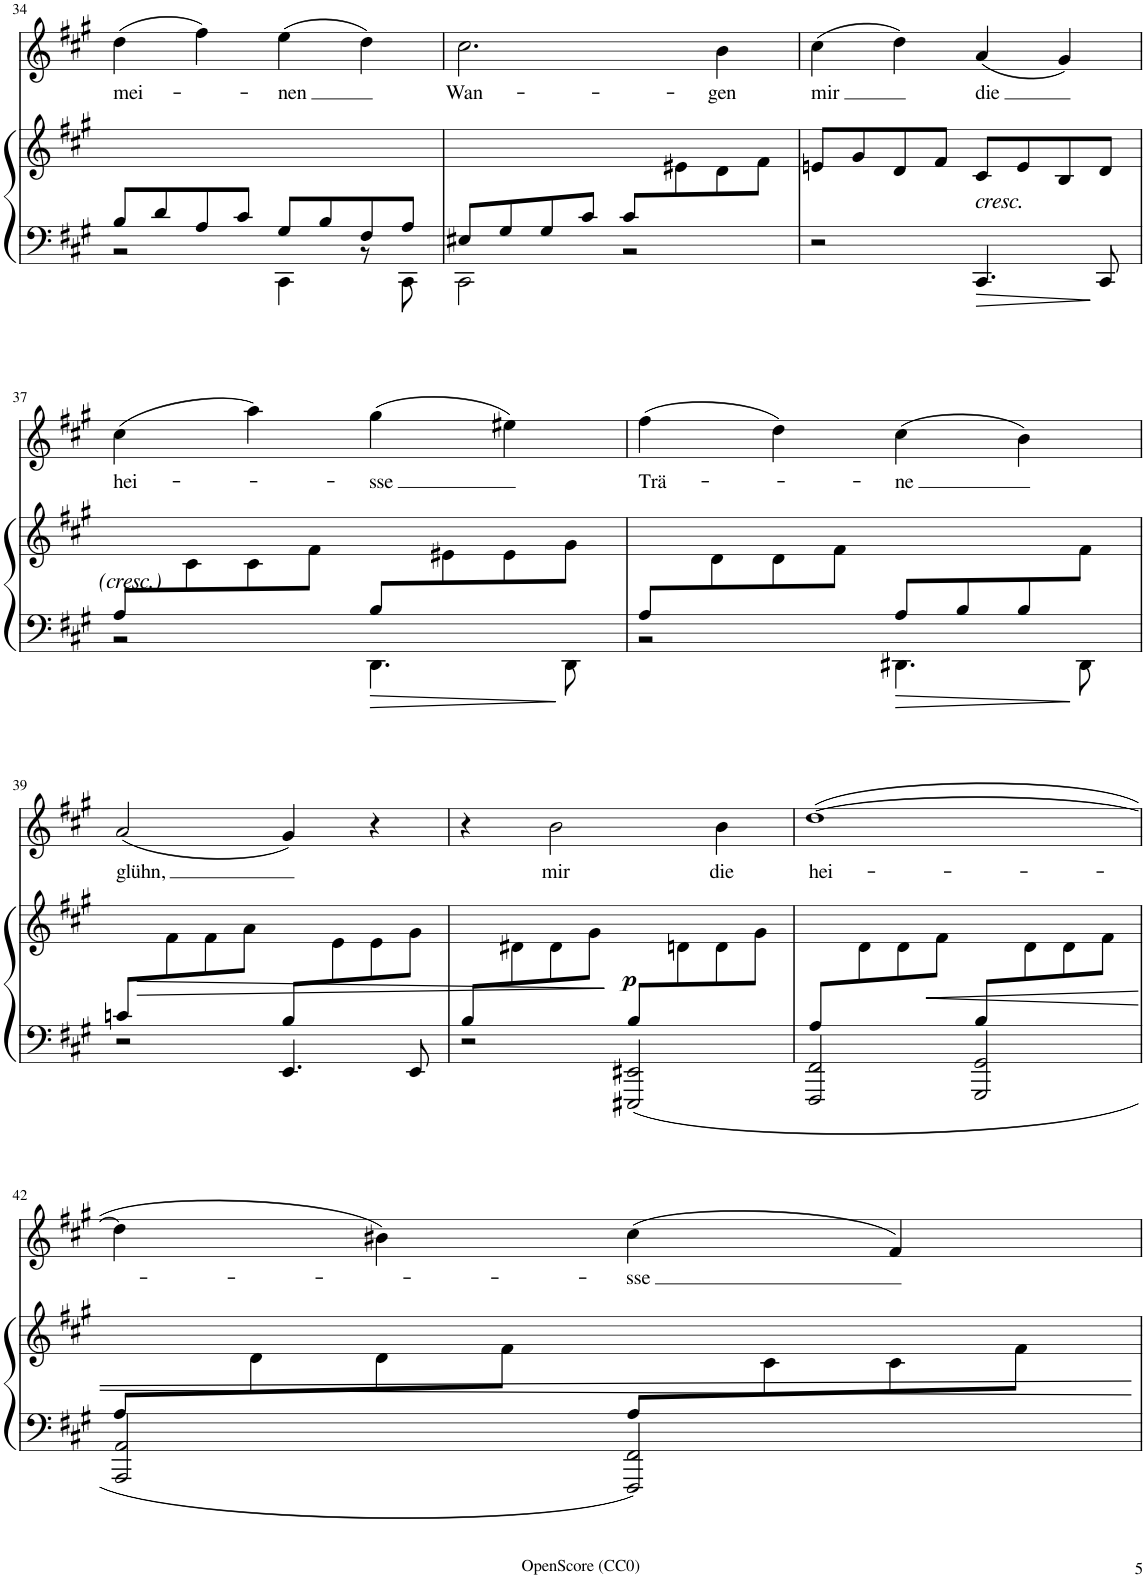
**kern	**kern	**dynam	**kern	**text
*part2	*part2	*part2	*part1	*part1
*staff3	*staff2	*staff2/3	*staff1	*staff1
*I"Pianoforte	*	*	*I"Singstimme Voice	*
*I'Pno	*	*	*	*
!!LO:PB:g=z
*clefF4	*clefG2	*	*clefG2	*
*k[f#c#g#]	*k[f#c#g#]	*	*k[f#c#g#]	*
*M2/2	*M2/2	*	*M2/2	*
*met(c|)	*met(c|)	*	*met(c|)	*
=34	=34	=34	=34	=34
*^	*	*	*	*
!	!	!	!	!	!LO:LY:b
8B/L	2r	1ryy	.	(4dd\	mei-
8d/	.	.	.	.	.
8A/	.	.	.	4ff#\)	.
8c#/J	.	.	.	.	.
!	!	!	!	!	!LO:LY:b
8G#/L	4CC#\	.	.	(4ee\	-nen
8B/	.	.	.	.	.
8F#/	8r	.	.	4dd\)	.
8A/J	8CC#\	.	.	.	.
=35	=35	=35	=35	=35	=35
*	*	*^	*	*	*
!	!	!	!	!	!	!LO:LY:b
8E#X/L	2CC#\	1ryy	8ryy	.	2.cc#\	Wan-
*	*	*v	*v	*	*	*
8G#/	.	.	.	.	.
8G#/	.	.	.	.	.
8c#/J	.	.	.	.	.
8c#/L	2r	.	.	.	.
*	*	*^	*	*	*
4.ryy	.	.	8e#X\	.	.	.
!	!	!	!	!	!	!LO:LY:b
.	.	.	8d\	.	4b\	-gen
.	.	.	8f#\J	.	.	.
*v	*v	*	*	*	*	*
=36	=36	=36	=36	=36	=36
!	!	!	!	!	!LO:LY:b
*	*v	*v	*	*	*
2r	8en/L	.	(4cc#\	mir
.	8g#/	.	.	.
.	8d/	.	4dd\)	.
.	8f#/J	.	.	.
!	!LO:TX:b:i:t=cresc.	!	!	!
!	!	!	!	!LO:LY:b
4.CC#/	8c#/L	.	(4a/	die
.	8e/	.	.	.
.	8B/	.	4g#/)	.
8CC#/	8d/J	.	.	.
!!LO:LB:g=z
=37	=37	=37	=37	=37
*^	*^	*	*	*
!	!	!	!	!	!	!LO:LY:b
8A/L	2r	1ryy	8ryy	.	(4cc#\	hei-
4.ryy	.	.	8c#\	.	.	.
.	.	.	8c#\	.	4aa\)	.
.	.	.	8f#\J	.	.	.
!	!	!	!	!LO:HP:b=2	!	!LO:LY:b
8B/L	4.DD\	.	8ryy	>	(4gg#\	-sse
4.ryy	.	.	8e#X\	.	.	.
.	.	.	8e#\	.	4ee#X\)	.
.	8DD\	.	8g#\J	]	.	.
=38	=38	=38	=38	=38	=38	=38
!	!	!	!	!	!	!LO:LY:b
8A/L	2r	1ryy	8ryy	.	(4ff#\	Trä-
4.ryy	.	.	8d\	.	.	.
.	.	.	8d\	.	4dd\)	.
.	.	.	8f#\J	.	.	.
!	!	!	!	!	!	!LO:LY:b
8A/L	4.DD#X\	.	4.ryy	.	(4cc#\	-ne
8B/	.	.	.	.	.	.
8B/	.	.	.	.	4b\)	.
8ryy	8DD#\	.	8f#\J	.	.	.
!!LO:LB:g=z
=39	=39	=39	=39	=39	=39	=39
!	!	!	!	!	!	!LO:LY:b
*	*	*v	*v	*	*	*
8cn/L	2r	8ryy	.	(2a/	glühn,
4.ryy	.	8f#\	.	.	.
.	.	8f#\	.	.	.
.	.	8a\J	.	.	.
8B/L	4.EE/	8ryy	.	4g#/)	.
4.ryy	.	8e\	.	.	.
.	.	8e\	.	4r	.
.	8EE/	8g#\J	.	.	.
=40	=40	=40	=40	=40	=40
8B/L	2r	8ryy	.	4r	.
4.ryy	.	8d#X\	.	.	.
!	!	!	!	!	!LO:LY:b
.	.	8d#\	.	2b\	mir
.	.	8g#\J	.	.	.
!	!	!	!LO:DY:b	!	!
8B/L	2EEE#X/ 2EE#X/	8ryy	p	.	.
4.ryy	.	8dn\	.	.	.
!	!	!	!	!	!LO:LY:b
.	.	8d\	.	4b\	die
.	.	8g#\J	.	.	.
=41	=41	=41	=41	=41	=41
!	!	!	!	!	!LO:LY:b
8A/L	2FFF#/ 2FF#/	8ryy	.	([1dd	hei-
4.ryy	.	8d\	.	.	.
.	.	8d\	.	.	.
!	!	!	!LO:HP:b	!	!
.	.	8f#\J	<	.	.
8B/L	2GGG#/ 2GG#/	8ryy	.	.	.
4.ryy	.	8d\	.	.	.
.	.	8d\	.	.	.
.	.	8f#\J	.	.	.
!!LO:LB:g=z
=42	=42	=42	=42	=42	=42
8A/L	2AAA/ 2AA/	8ryy	.	4dd\]	.
4.ryy	.	8d\	.	.	.
.	.	8d\	.	4b#X\)	.
.	.	8f#\J	.	.	.
!	!	!	!	!	!LO:LY:b
8A/L	2FFF#/ 2FF#/	8ryy	.	(4cc#\	-sse
4.ryy	.	8c#\	.	.	.
.	.	8c#\	.	4f#/)	.
.	.	8f#\J	.	.	.
*v	*v	*	*	*	*
.	.	[	.	.
=	=	=	=	=
*-	*-	*-	*-	*-
